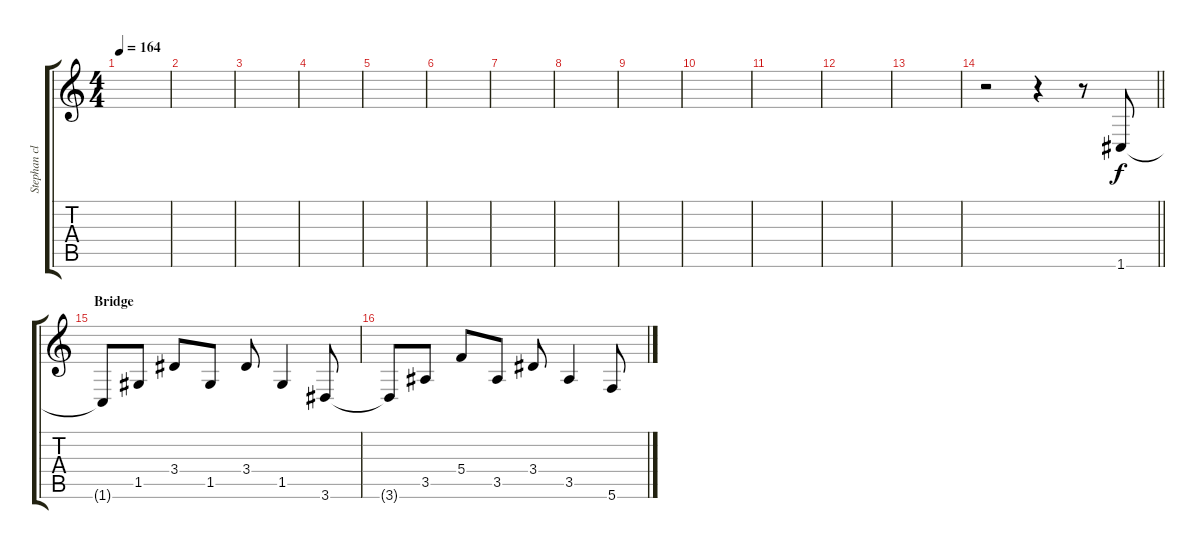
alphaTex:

\track ("Stephan clean" "Stephan cl") {instrument acousticguitarsteel}
\staff {score tabs}
\tuning (D4 A3 F3 C3 G2 C2) {hide}
\ts (4 4)
\tempo 164
\clef g2
\ks c
|
|
|
|
|
|
|
|
|
|
|
|
|
\barLineRight lightlight
r.2 r.4 r.8 1.6.8 |
\section ("" "Bridge")
1.6{t}.8 1.5.8 3.4.8 1.5.8 3.4.8 1.5.4 3.6.8 |
3.6{t}.8 3.5.8 5.4.8 3.5.8 3.4.8 3.5.4 5.6.8
